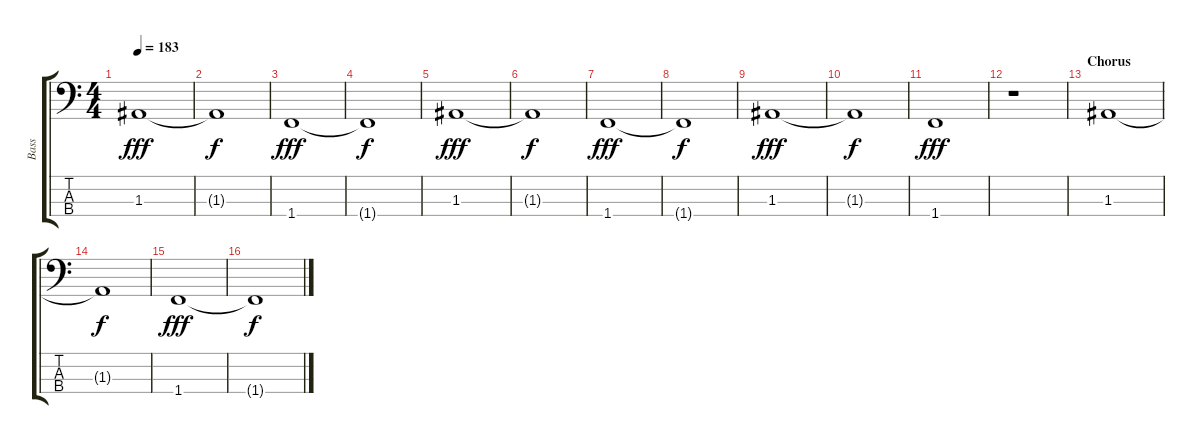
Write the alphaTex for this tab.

\track ("Bass" "Bass") {instrument fretlessbass}
\staff {score tabs}
\tuning (G2 D2 A1 E1) {hide}
\ts (4 4)
\tempo 183
\clef f4
\ks c
1.3.1{dy fff} |
1.3{t}.1{dy f} |
1.4.1{dy fff} |
1.4{t}.1{dy f} |
1.3.1{dy fff} |
1.3{t}.1{dy f} |
1.4.1{dy fff} |
1.4{t}.1{dy f} |
1.3.1{dy fff} |
1.3{t}.1{dy f} |
1.4.1{dy fff} |
r.1 |
\section ("" "Chorus")
1.3.1 |
1.3{t}.1{dy f} |
1.4.1{dy fff} |
1.4{t}.1{dy f}
